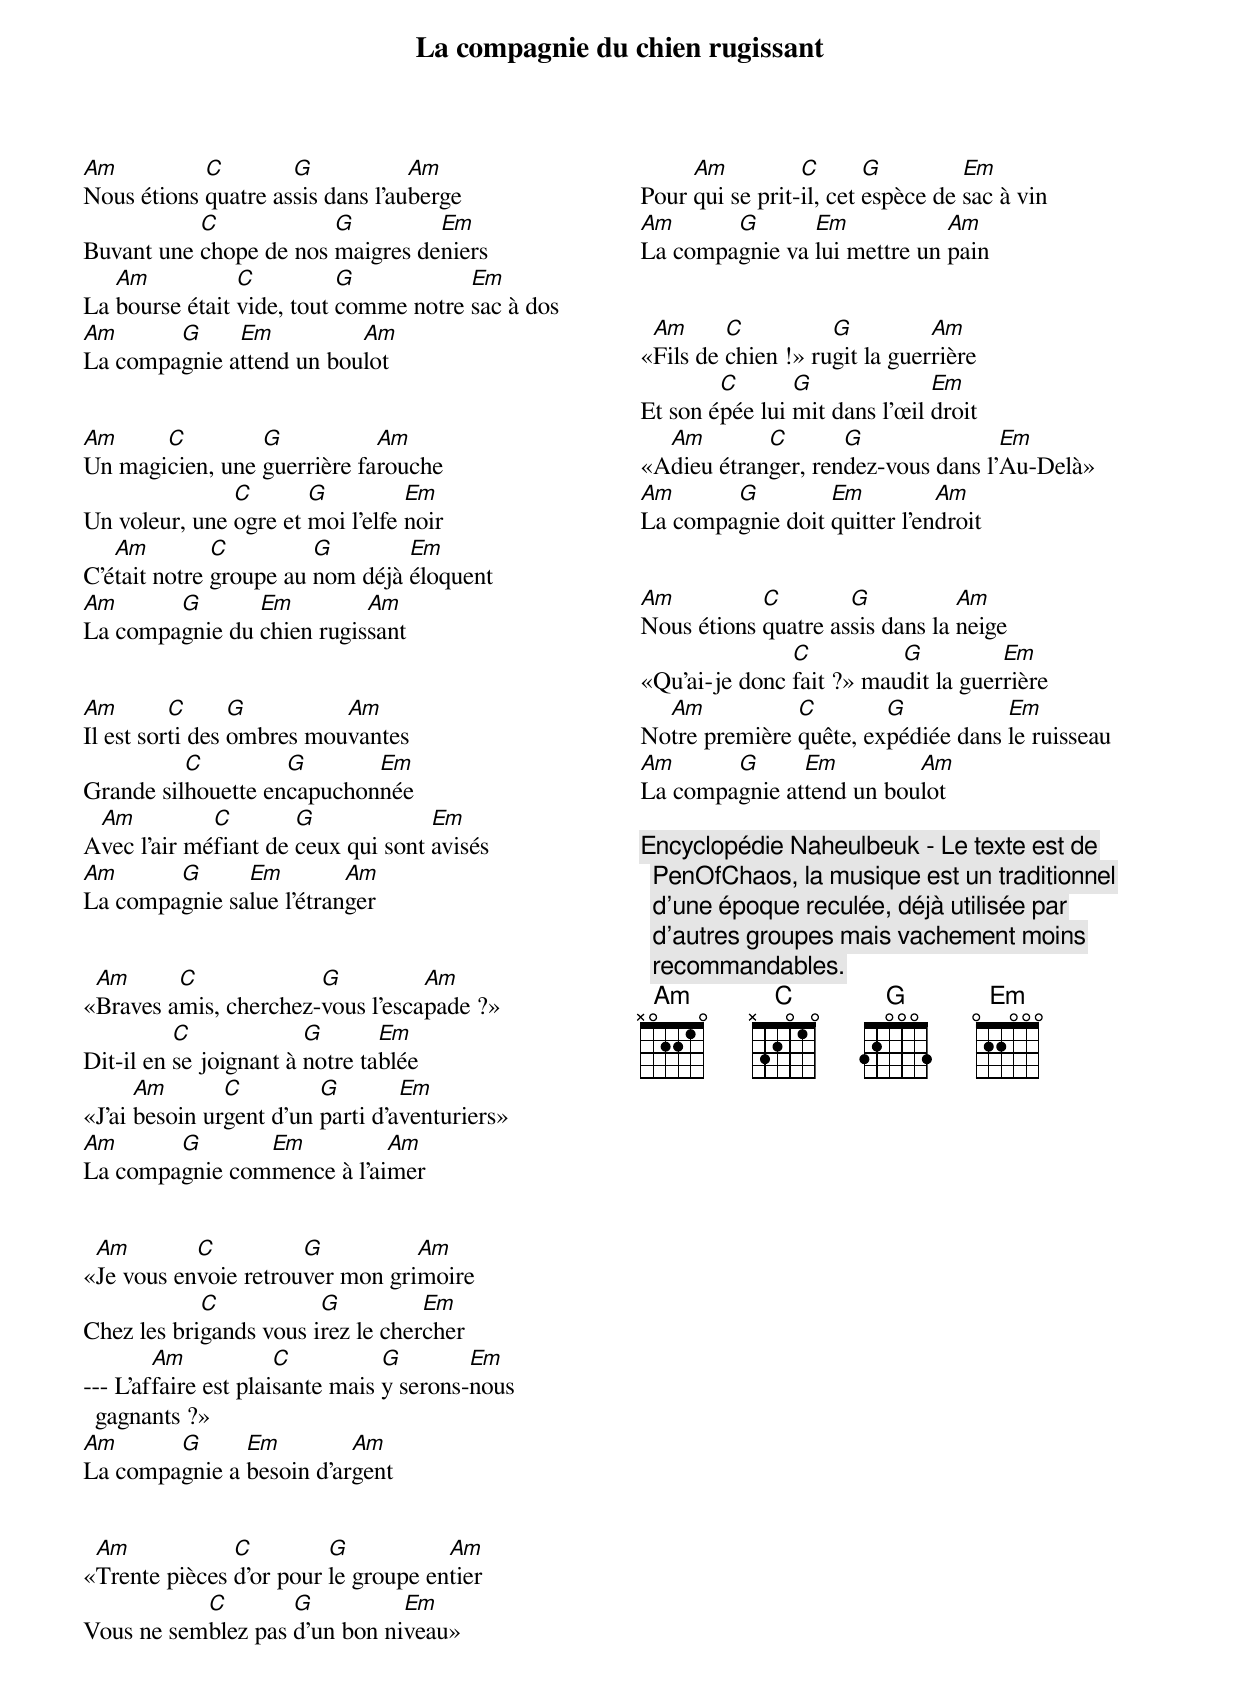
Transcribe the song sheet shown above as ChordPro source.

{title: La compagnie du chien rugissant}
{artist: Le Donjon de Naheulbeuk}
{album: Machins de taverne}
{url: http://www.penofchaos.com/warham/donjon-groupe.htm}
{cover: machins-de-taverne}
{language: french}
{columns: 2}
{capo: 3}
{define: Am frets X 0 2 2 1 0}
{define: C frets X 3 2 0 1 0}
{define: G frets 3 2 0 0 0 3}
{define: Em frets 0 2 2 0 0 0}

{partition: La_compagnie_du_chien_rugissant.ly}


[Am]Nous étions [C]quatre as[G]sis dans l'au[Am]berge
Buvant une [C]chope de nos [G]maigres de[Em]niers
La [Am]bourse était [C]vide, tout [G]comme notre [Em]sac à dos
[Am]La compa[G]gnie a[Em]ttend un bou[Am]lot


[Am]Un magi[C]cien, une [G]guerrière fa[Am]rouche
Un voleur, une [C]ogre et [G]moi l'elfe [Em]noir
C'é[Am]tait notre [C]groupe au [G]nom déjà [Em]éloquent
[Am]La compa[G]gnie du [Em]chien rugis[Am]sant


[Am]Il est sor[C]ti des [G]ombres mou[Am]vantes
Grande sil[C]houette en[G]capuchon[Em]née
A[Am]vec l'air mé[C]fiant de [G]ceux qui sont [Em]avisés
[Am]La compa[G]gnie sa[Em]lue l'étran[Am]ger


«[Am]Braves a[C]mis, cherchez-[G]vous l'esca[Am]pade ?»
Dit-il en [C]se joignant à [G]notre ta[Em]blée
«J'ai [Am]besoin ur[C]gent d'un [G]parti d'a[Em]venturiers»
[Am]La compa[G]gnie com[Em]mence à l'ai[Am]mer


«[Am]Je vous en[C]voie retrou[G]ver mon gri[Am]moire
Chez les bri[C]gands vous i[G]rez le cher[Em]cher
--- L'af[Am]faire est plai[C]sante mais [G]y serons-[Em]nous gagnants ?»
[Am]La compa[G]gnie a [Em]besoin d'ar[Am]gent


«[Am]Trente pièces [C]d'or pour [G]le groupe en[Am]tier
Vous ne sem[C]blez pas [G]d'un bon ni[Em]veau»
Pour [Am]qui se prit-[C]il, cet [G]espèce de [Em]sac à vin
[Am]La compa[G]gnie va [Em]lui mettre un [Am]pain


«[Am]Fils de [C]chien !» ru[G]git la guer[Am]rière
Et son é[C]pée lui [G]mit dans l'œil [Em]droit
«A[Am]dieu étran[C]ger, ren[G]dez-vous dans l'[Em]Au-Delà»
[Am]La compa[G]gnie doit [Em]quitter l'en[Am]droit


[Am]Nous étions [C]quatre as[G]sis dans la [Am]neige
«Qu'ai-je donc [C]fait ?» mau[G]dit la guer[Em]rière
No[Am]tre première [C]quête, ex[G]pédiée dans [Em]le ruisseau
[Am]La compa[G]gnie at[Em]tend un bou[Am]lot

{comment: Encyclopédie Naheulbeuk - Le texte est de PenOfChaos, la musique est un traditionnel d'une époque reculée, déjà utilisée par d'autres groupes mais vachement moins recommandables.}
